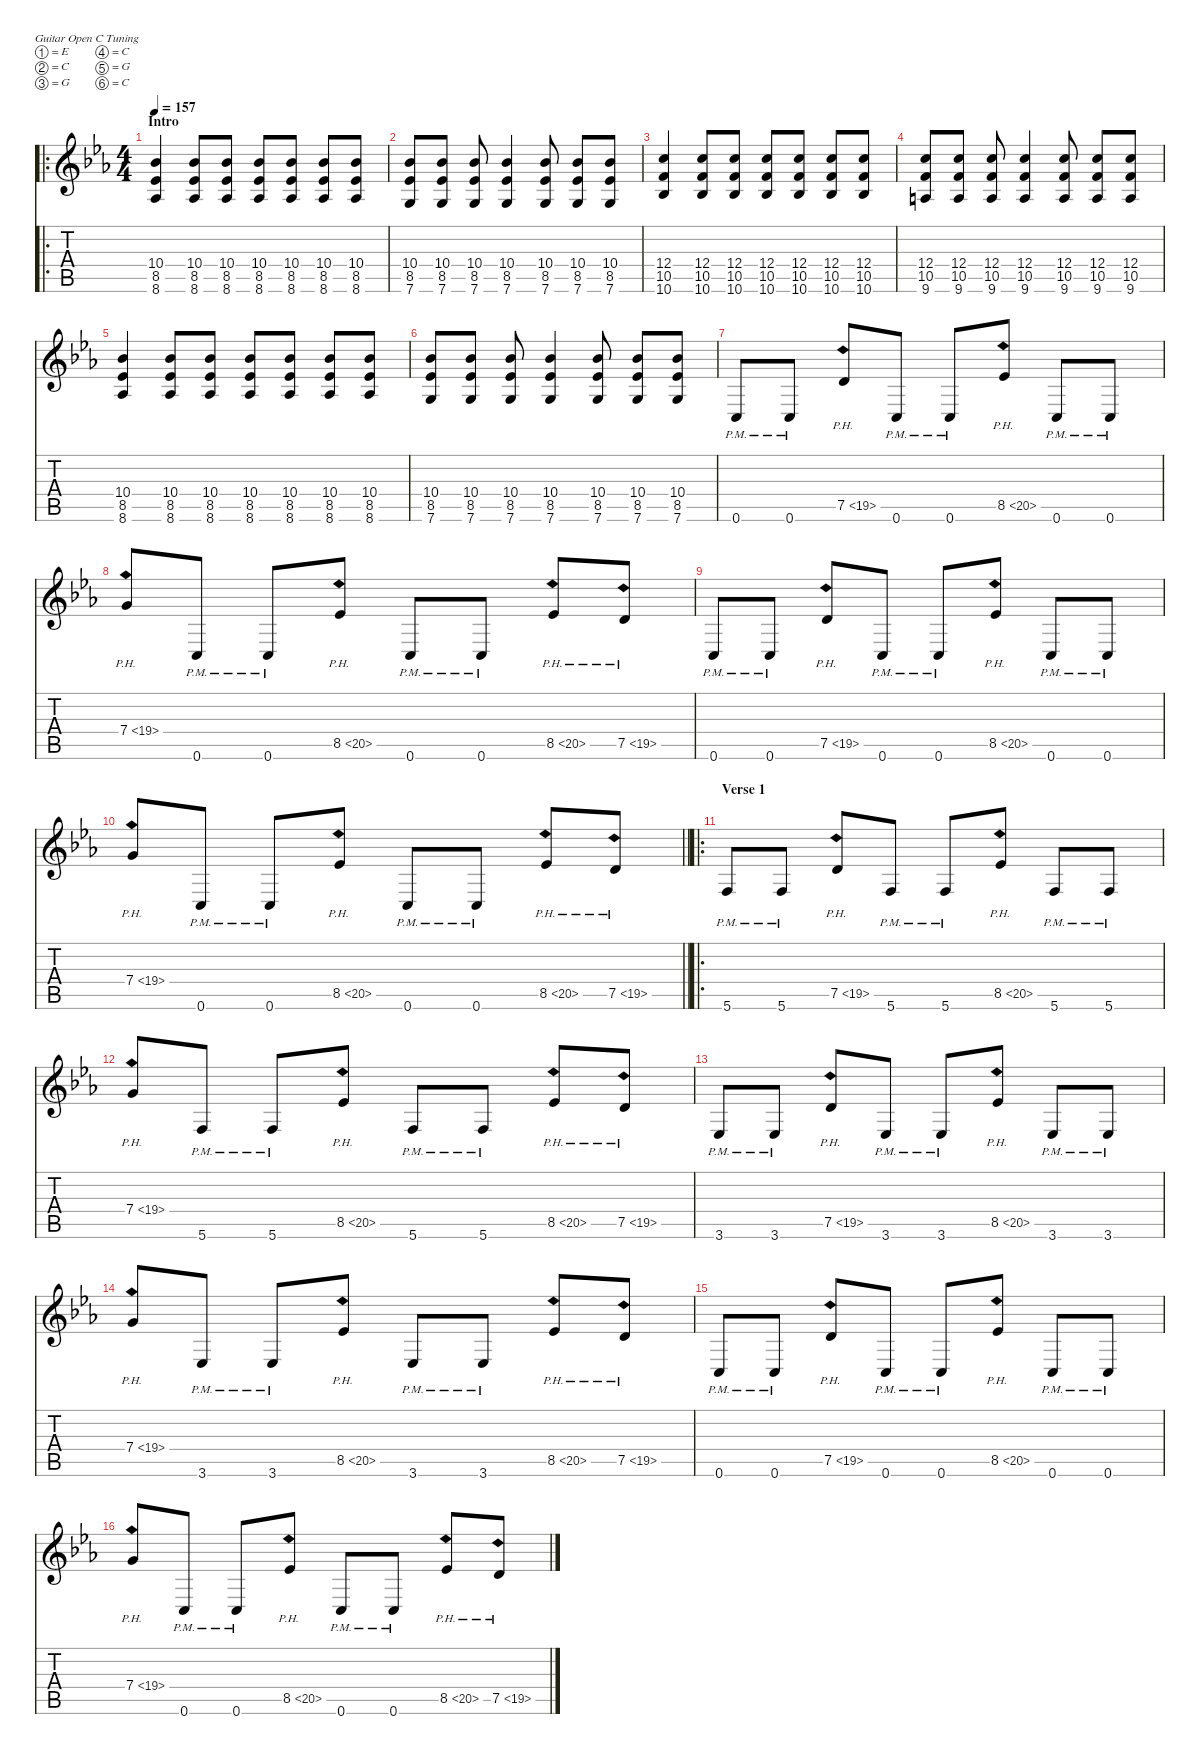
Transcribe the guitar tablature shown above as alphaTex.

\defaultSystemsLayout 4
\hideDynamics
\bracketExtendMode nobrackets
\singleTrackTrackNamePolicy hidden
\multiTrackTrackNamePolicy hidden
\firstSystemTrackNameMode fullname
\otherSystemsTrackNameOrientation horizontal
\track ("Guitar Two" "dist.guit.") {mute instrument distortionguitar}
\staff {score tabs}
\tuning (E4 C4 G3 C3 G2 C2)
\ro
\ts (4 4)
\beaming (8 2 2 2 2)
\section ("" "Intro")
\tempo 157
\clef g2
\ks cminor
(10.4{acc b} 8.5{acc b} 8.6{acc b}).4{dy f instrument distortionguitar} (10.4{acc b} 8.5{acc b} 8.6{acc b}).8 (10.4{acc b} 8.5{acc b} 8.6{acc b}).8 (10.4{acc b} 8.5{acc b} 8.6{acc b}).8 (10.4{acc b} 8.5{acc b} 8.6{acc b}).8 (10.4{acc b} 8.5{acc b} 8.6{acc b}).8 (10.4{acc b} 8.5{acc b} 8.6{acc b}).8 |
(10.4{acc b} 8.5{acc b} 7.6{acc forcenatural}).8 (10.4{acc b} 8.5{acc b} 7.6{acc forcenatural}).8 (10.4{acc b} 8.5{acc b} 7.6{acc forcenatural}).8 (10.4{acc b} 8.5{acc b} 7.6{acc forcenatural}).4 (10.4{acc b} 8.5{acc b} 7.6{acc forcenatural}).8 (10.4{acc b} 8.5{acc b} 7.6{acc forcenatural}).8 (10.4{acc b} 8.5{acc b} 7.6{acc forcenatural}).8 |
(12.4{acc forcenatural} 10.5{acc forcenatural} 10.6{acc b}).4 (12.4{acc forcenatural} 10.5{acc forcenatural} 10.6{acc b}).8 (12.4{acc forcenatural} 10.5{acc forcenatural} 10.6{acc b}).8 (12.4{acc forcenatural} 10.5{acc forcenatural} 10.6{acc b}).8 (12.4{acc forcenatural} 10.5{acc forcenatural} 10.6{acc b}).8 (12.4{acc forcenatural} 10.5{acc forcenatural} 10.6{acc b}).8 (12.4{acc forcenatural} 10.5{acc forcenatural} 10.6{acc b}).8 |
(12.4{acc forcenatural} 10.5{acc forcenatural} 9.6{acc forcenatural}).8 (12.4{acc forcenatural} 10.5{acc forcenatural} 9.6{acc forcenatural}).8 (12.4{acc forcenatural} 10.5{acc forcenatural} 9.6{acc forcenatural}).8 (12.4{acc forcenatural} 10.5{acc forcenatural} 9.6{acc forcenatural}).4 (12.4{acc forcenatural} 10.5{acc forcenatural} 9.6{acc forcenatural}).8 (12.4{acc forcenatural} 10.5{acc forcenatural} 9.6{acc forcenatural}).8 (12.4{acc forcenatural} 10.5{acc forcenatural} 9.6{acc forcenatural}).8 |
(10.4{acc b} 8.5{acc b} 8.6{acc b}).4 (10.4{acc b} 8.5{acc b} 8.6{acc b}).8 (10.4{acc b} 8.5{acc b} 8.6{acc b}).8 (10.4{acc b} 8.5{acc b} 8.6{acc b}).8 (10.4{acc b} 8.5{acc b} 8.6{acc b}).8 (10.4{acc b} 8.5{acc b} 8.6{acc b}).8 (10.4{acc b} 8.5{acc b} 8.6{acc b}).8 |
(10.4{acc b} 8.5{acc b} 7.6{acc forcenatural}).8 (10.4{acc b} 8.5{acc b} 7.6{acc forcenatural}).8 (10.4{acc b} 8.5{acc b} 7.6{acc forcenatural}).8 (10.4{acc b} 8.5{acc b} 7.6{acc forcenatural}).4 (10.4{acc b} 8.5{acc b} 7.6{acc forcenatural}).8 (10.4{acc b} 8.5{acc b} 7.6{acc forcenatural}).8 (10.4{acc b} 8.5{acc b} 7.6{acc forcenatural}).8 |
0.6{pm acc forcenatural}.8 0.6{pm acc forcenatural}.8 7.5{ph 12 acc forcenatural}.8 0.6{pm acc forcenatural}.8 0.6{pm acc forcenatural}.8 8.5{ph 12 acc b}.8 0.6{pm acc forcenatural}.8 0.6{pm acc forcenatural}.8 |
7.4{ph 12 acc forcenatural}.8 0.6{pm acc forcenatural}.8 0.6{pm acc forcenatural}.8 8.5{ph 12 acc b}.8 0.6{pm acc forcenatural}.8 0.6{pm acc forcenatural}.8 8.5{ph 12 acc b}.8 7.5{ph 12 acc forcenatural}.8 |
0.6{pm acc forcenatural}.8 0.6{pm acc forcenatural}.8 7.5{ph 12 acc forcenatural}.8 0.6{pm acc forcenatural}.8 0.6{pm acc forcenatural}.8 8.5{ph 12 acc b}.8 0.6{pm acc forcenatural}.8 0.6{pm acc forcenatural}.8 |
\barLineRight lightlight
7.4{ph 12 acc forcenatural}.8 0.6{pm acc forcenatural}.8 0.6{pm acc forcenatural}.8 8.5{ph 12 acc b}.8 0.6{pm acc forcenatural}.8 0.6{pm acc forcenatural}.8 8.5{ph 12 acc b}.8 7.5{ph 12 acc forcenatural}.8 |
\ro
\section ("" "Verse 1")
5.6{pm acc forcenatural}.8 5.6{pm acc forcenatural}.8 7.5{ph 12 acc forcenatural}.8 5.6{pm acc forcenatural}.8 5.6{pm acc forcenatural}.8 8.5{ph 12 acc b}.8 5.6{pm acc forcenatural}.8 5.6{pm acc forcenatural}.8 |
7.4{ph 12 acc forcenatural}.8 5.6{pm acc forcenatural}.8 5.6{pm acc forcenatural}.8 8.5{ph 12 acc b}.8 5.6{pm acc forcenatural}.8 5.6{pm acc forcenatural}.8 8.5{ph 12 acc b}.8 7.5{ph 12 acc forcenatural}.8 |
3.6{pm acc b}.8 3.6{pm acc b}.8 7.5{ph 12 acc forcenatural}.8 3.6{pm acc b}.8 3.6{pm acc b}.8 8.5{ph 12 acc b}.8 3.6{pm acc b}.8 3.6{pm acc b}.8 |
7.4{ph 12 acc forcenatural}.8 3.6{pm acc b}.8 3.6{pm acc b}.8 8.5{ph 12 acc b}.8 3.6{pm acc b}.8 3.6{pm acc b}.8 8.5{ph 12 acc b}.8 7.5{ph 12 acc forcenatural}.8 |
0.6{pm acc forcenatural}.8 0.6{pm acc forcenatural}.8 7.5{ph 12 acc forcenatural}.8 0.6{pm acc forcenatural}.8 0.6{pm acc forcenatural}.8 8.5{ph 12 acc b}.8 0.6{pm acc forcenatural}.8 0.6{pm acc forcenatural}.8 |
7.4{ph 12 acc forcenatural}.8 0.6{pm acc forcenatural}.8 0.6{pm acc forcenatural}.8 8.5{ph 12 acc b}.8 0.6{pm acc forcenatural}.8 0.6{pm acc forcenatural}.8 8.5{ph 12 acc b}.8 7.5{ph 12 acc forcenatural}.8
